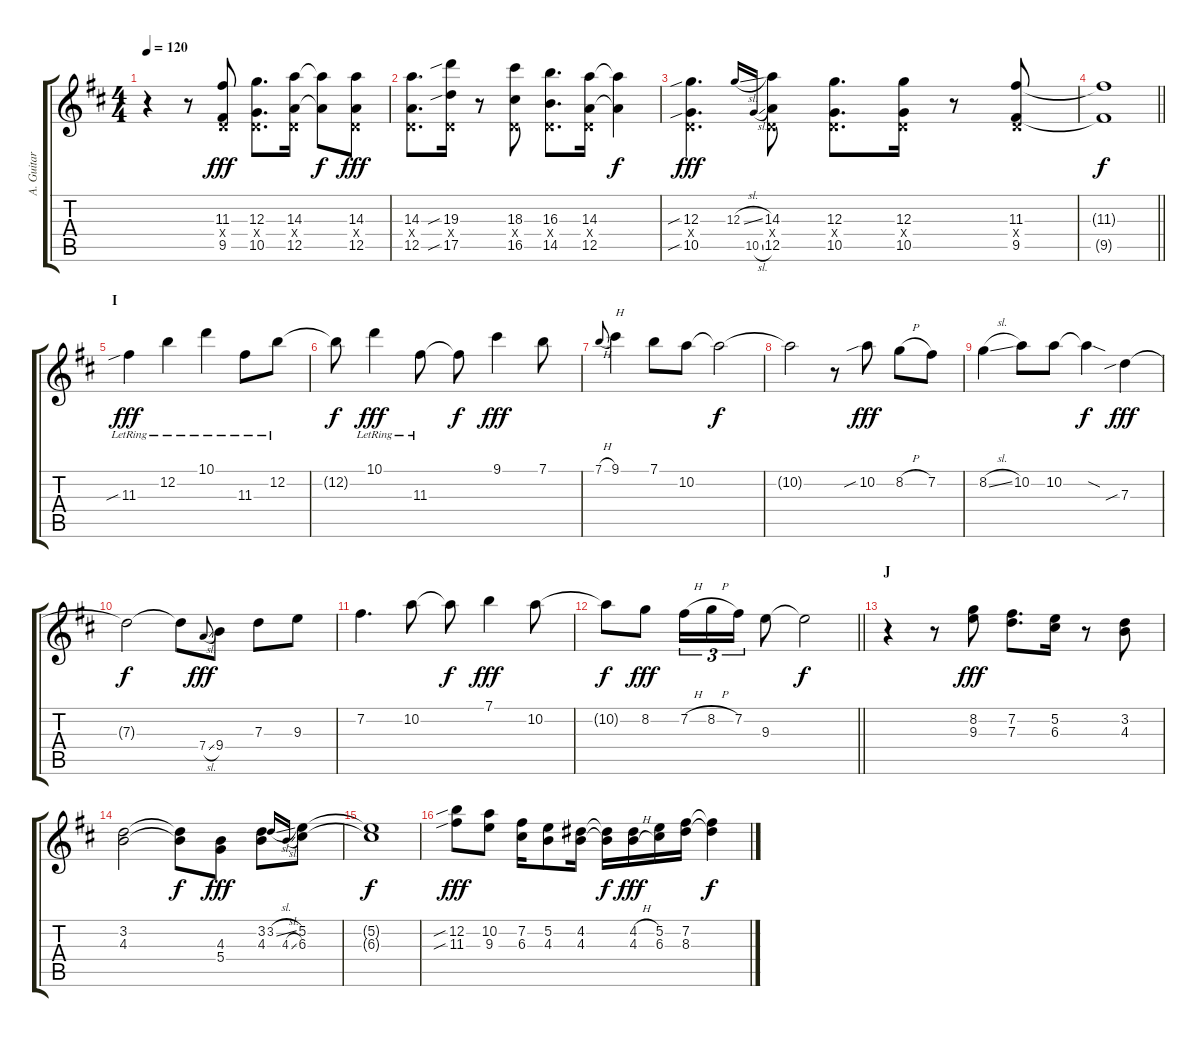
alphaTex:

\track ("A. Guitar I" "A. Guitar ") {instrument acousticguitarsteel}
\staff {score tabs}
\tuning (E4 B3 G3 D3 A2 E2) {hide}
\ts (4 4)
\tempo 120
\clef g2
\ks d
r.4{dy f} r.8 (11.3 0.4{x} 9.5).8{dy fff} (12.3 0.4{x} 10.5).8{d} (14.3 0.4{x} 12.5).16 (14.3{t} 12.5{t}).8{dy f} (14.3 0.4{x} 12.5).8{dy fff} |
(14.3 0.4{x} 12.5).8{d} (19.3{sib} 0.4{x} 17.5{sib}).16 r.8 (18.3 0.4{x} 16.5).8 (16.3 0.4{x} 14.5).8{d} (14.3 0.4{x} 12.5).16 (14.3{t} 12.5{t}).4{dy f} |
(12.3{sib} 0.4{x} 10.5{sib}).4{d dy fff} 12.3{sl}.16{gr onbeat} 10.5{sl}.16{gr onbeat} (14.3 0.4{x} 12.5).8 (12.3 0.4{x} 10.5).8{d} (12.3 0.4{x} 10.5).16 r.8 (11.3 0.4{x} 9.5).8 |
\barLineRight lightlight
(11.3{t} 9.5{t}).1{dy f} |
\section ("" "I")
11.3{sib lr}.4{dy fff} 12.2{lr}.4 10.1{lr}.4 11.3{lr}.8 12.2{lr}.8 |
12.2{t}.8{dy f} 10.1{lr}.4{dy fff} 11.3{lr}.8 11.3{t}.8{dy f} 9.1.4{dy fff} 7.1.8 |
7.1{h}.8{gr onbeat} 9.1.4{txt "H"} 7.1.8 10.2.8 10.2{t}.2{dy f} |
10.2{t}.2 r.8 10.2{sib}.8{dy fff} 8.2{h}.8 7.2.8 |
8.2{sl}.4 10.2.8 10.2.8 10.2{sod t}.4{dy f} 7.3{sib}.4{dy fff} |
7.3{t}.2{dy f} 7.3{t}.8 7.4{sl}.8{gr onbeat dy fff} 9.4.8 7.3.8 9.3.8 |
7.2.4{d} 10.2.8 10.2{t}.8{dy f} 7.1.4{dy fff} 10.2.8 |
\barLineRight lightlight
10.2{t}.8{dy f} 8.2.8{dy fff} 7.2{h}.16{tu (3 2)} 8.2{h}.16{tu (3 2)} 7.2.16{tu (3 2)} 9.3.8 9.3{t}.2{dy f} |
\section ("" "J")
r.4 r.8 (8.2 9.3).8{dy fff} (7.2 7.3).8{d} (5.2 6.3).16 r.8 (3.2 4.3).8 |
(3.2 4.3).2 (3.2{t} 4.3{t}).8{dy f} (4.3 5.4).8{dy fff} (3.2 4.3).8 3.2{sl}.16{gr onbeat} 4.3{sl}.16{gr onbeat} (5.2 6.3).8 |
(5.2{t} 6.3{t}).1{dy f} |
(12.2{sib} 11.3{sib}).8{dy fff} (10.2 9.3).8 (7.2 6.3).16 (5.2 4.3).8 (4.2 4.3).16 (4.2{t} 4.3{t}).16{dy f} (4.2{h} 4.3{h}).16{dy fff} (5.2 6.3).16 (7.2 8.3).16 (7.2{t} 8.3{t}).4{dy f}
